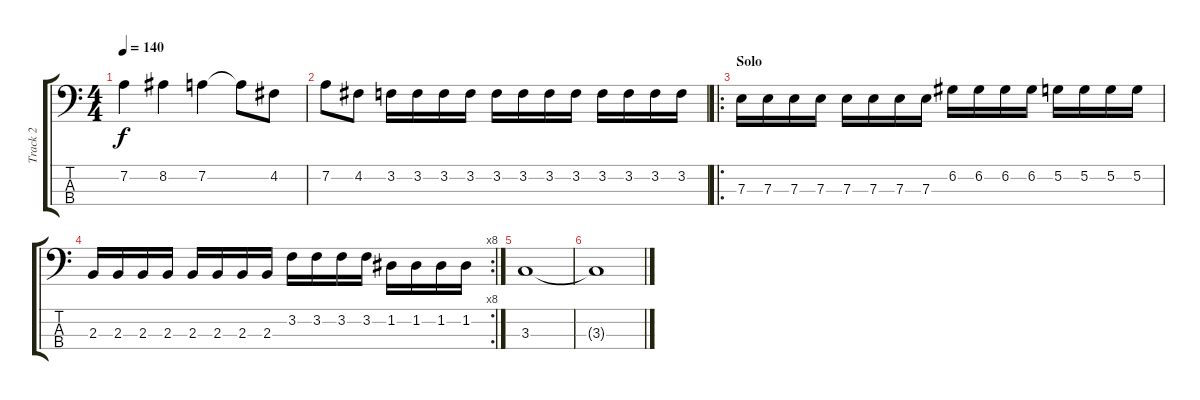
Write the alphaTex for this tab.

\track ("Track 2" "Track 2") {instrument electricbasspick}
\staff {score tabs}
\tuning (G2 D2 A1 E1) {hide}
\ts (4 4)
\tempo 140
\clef f4
\ks c
7.2.4{dy f} 8.2.4 7.2.4 7.2{t}.8 4.2.8 |
7.2.8 4.2.8 3.2.16 3.2.16 3.2.16 3.2.16 3.2.16 3.2.16 3.2.16 3.2.16 3.2.16 3.2.16 3.2.16 3.2.16 |
\ro
\section ("" "Solo")
7.3.16 7.3.16 7.3.16 7.3.16 7.3.16 7.3.16 7.3.16 7.3.16 6.2.16 6.2.16 6.2.16 6.2.16 5.2.16 5.2.16 5.2.16 5.2.16 |
\rc 8
2.3.16 2.3.16 2.3.16 2.3.16 2.3.16 2.3.16 2.3.16 2.3.16 3.2.16 3.2.16 3.2.16 3.2.16 1.2.16 1.2.16 1.2.16 1.2.16 |
3.3.1 |
3.3{t}.1
